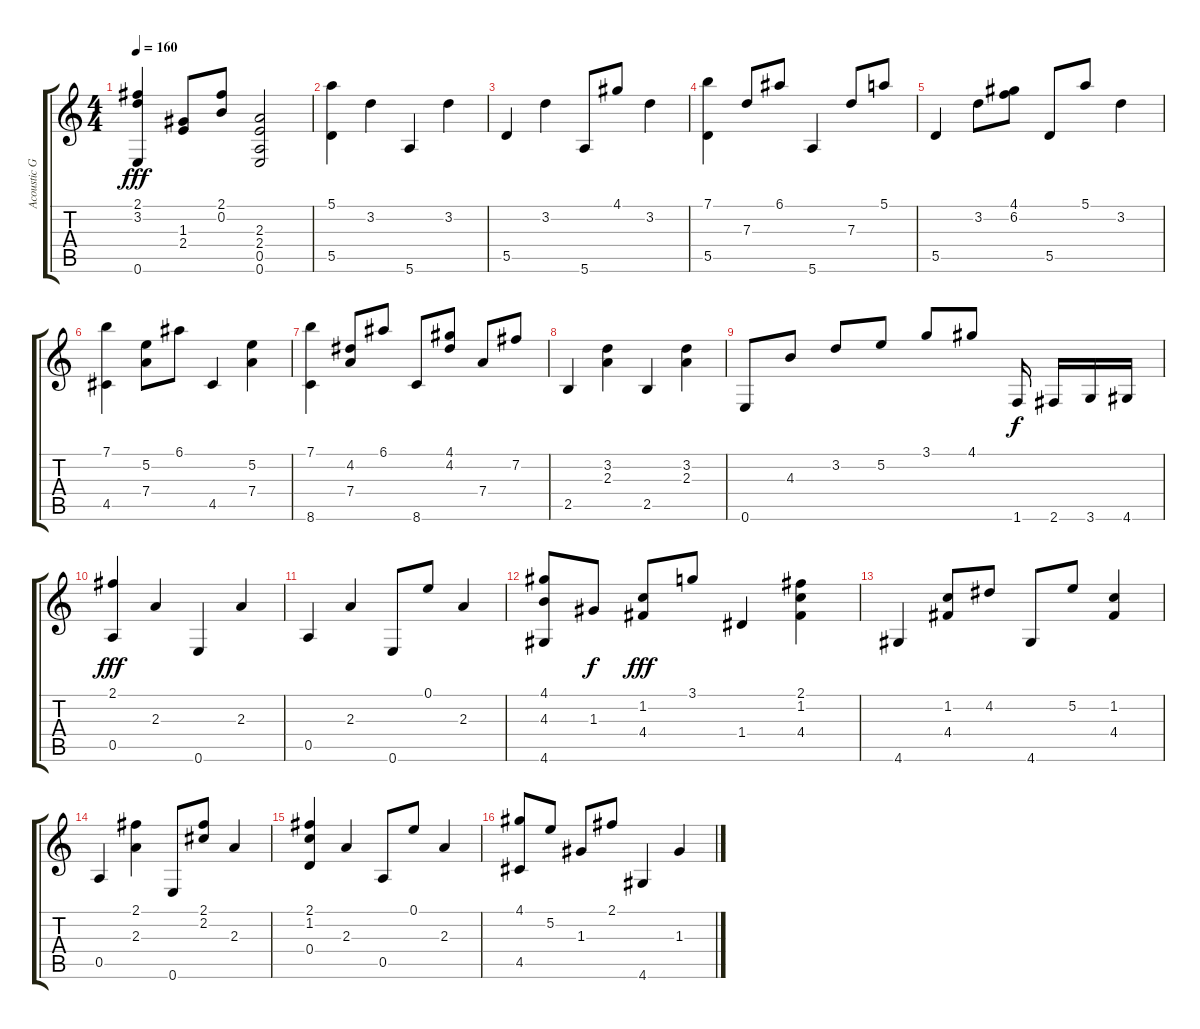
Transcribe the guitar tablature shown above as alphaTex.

\track ("Acoustic Guitar" "Acoustic G") {instrument acousticguitarsteel}
\staff {score tabs}
\tuning (E4 B3 G3 D3 A2 E2) {hide}
\ts (4 4)
\tempo 160
\clef g2
\ks c
(2.1 3.2 0.6).4{dy fff} (1.3 2.4).8{beam Up} (2.1 0.2).8{beam Up} (2.3 2.4 0.5 0.6).2 |
(5.1 5.5).4 3.2.4 5.6.4 3.2.4 |
5.5.4 3.2.4 5.6.8 4.1.8 3.2.4 |
(7.1 5.5).4 7.3.8{beam Up} 6.1.8{beam Up} 5.6.4 7.3.8{beam Up} 5.1.8{beam Up} |
5.5.4 3.2.8 (4.1 6.2).8 5.5.8{beam Up} 5.1.8{beam Up} 3.2.4 |
(7.1 4.5).4 (5.2 7.4).8 6.1.8 4.5.4 (5.2 7.4).4 |
(7.1 8.6).4 (4.2 7.4).8{beam Up} 6.1.8{beam Up} 8.6.8{beam Up} (4.1 4.2).8{beam Up} 7.4.8{beam Up} 7.2.8{beam Up} |
2.5.4 (3.2 2.3).4 2.5.4 (3.2 2.3).4 |
0.6.8 4.3.8 3.2.8{beam Up} 5.2.8{beam Up} 3.1.8{beam Up} 4.1.8{beam Up beam split} 1.6.16{dy f beam Up beam split} 2.6.16 3.6.16 4.6.16 |
(2.1 0.5).4{dy fff} 2.3.4 0.6.4 2.3.4 |
0.5.4 2.3.4 0.6.8 0.1.8 2.3.4 |
(4.1 4.3 4.6).8 1.3.8{dy f} (1.2 4.4).8{dy fff beam Up} 3.1.8{beam Up} 1.4.4 (2.1 1.2 4.4).4 |
4.6.4 (1.2 4.4).8{beam Up} 4.2.8{beam Up} 4.6.8 5.2.8 (1.2 4.4).4 |
0.5.4 (2.1 2.3).4 0.6.8 (2.1 2.2).8 2.3.4 |
(2.1 1.2 0.4).4 2.3.4 0.5.8 0.1.8 2.3.4 |
(4.1 4.5).8{beam Up} 5.2.8{beam Up} 1.3.8{beam Up} 2.1.8{beam Up} 4.6.4 1.3.4
